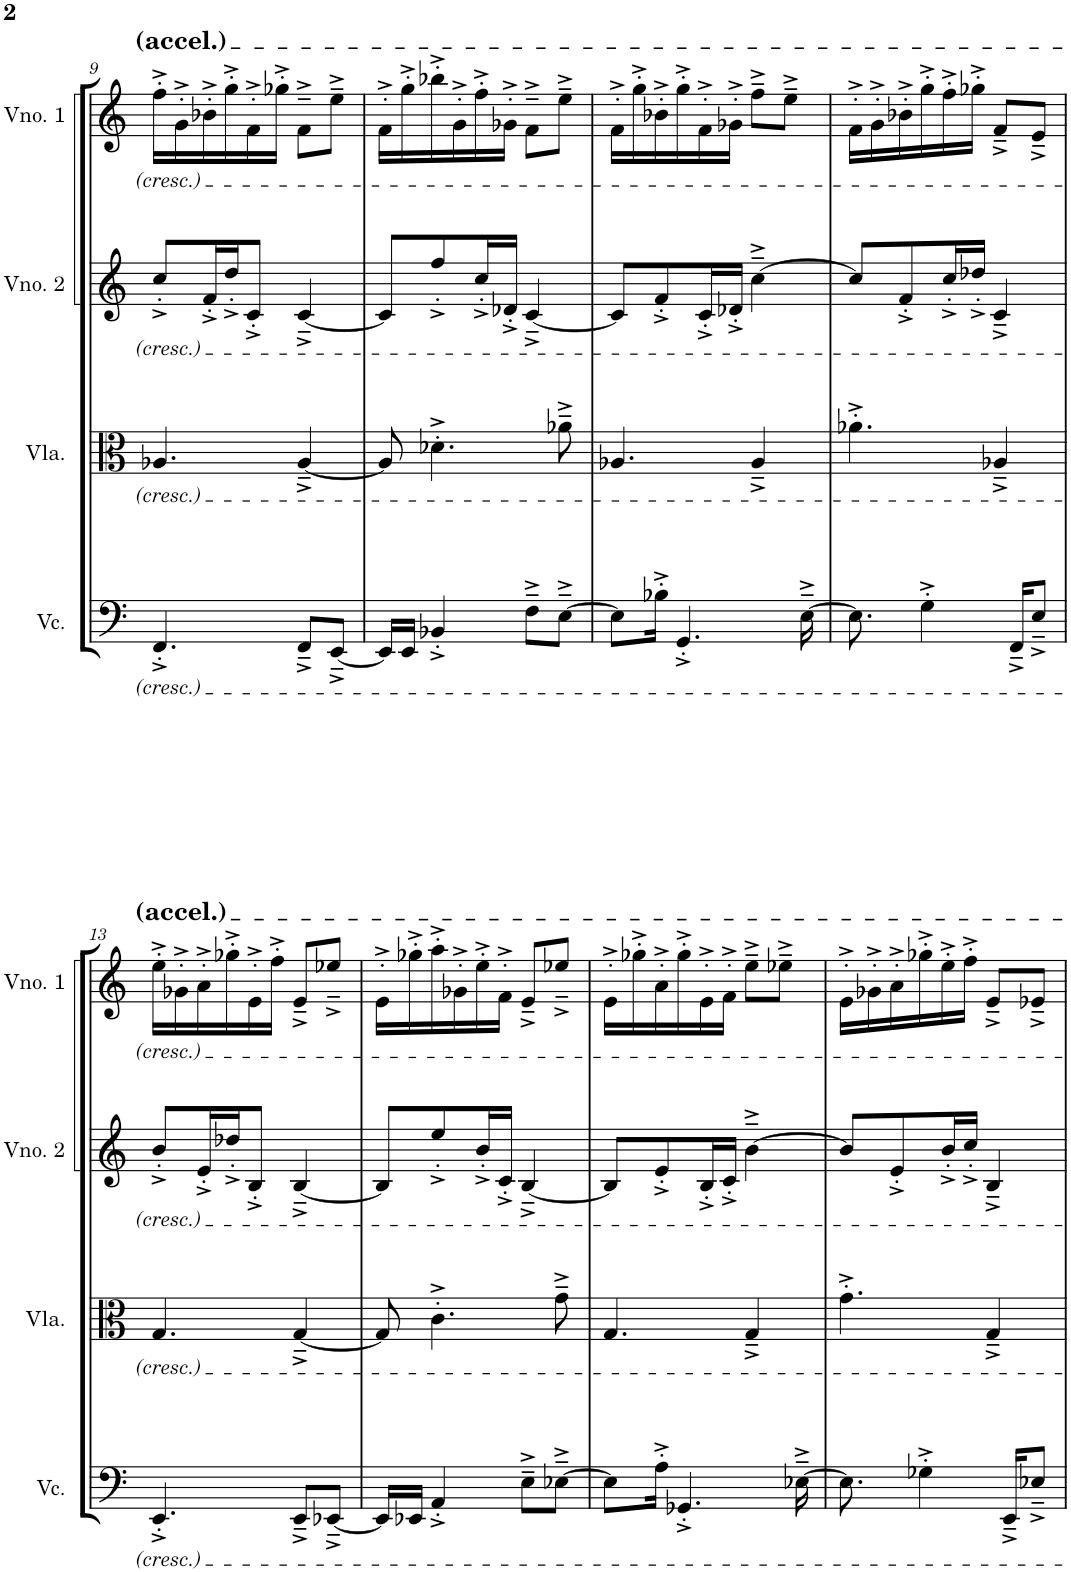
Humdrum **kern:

**kern	**kern	**kern	**kern
*part4	*part3	*part2	*part1
*staff4	*staff3	*staff2	*staff1
*I"Violoncelo	*I"Viola	*I"Violino 2	*I"Violino 1
*I'Vc.	*I'Vla.	*I'Vno. 2	*I'Vno. 1
!!LO:PB:g=z
*clefF4	*clefC3	*clefG2	*clefG2
*k[]	*k[]	*k[]	*k[]
*M5/8	*M5/8	*M5/8	*M5/8
=9	=9	=9	=9
4.FF'^/	4.A-X/	8cc'^/L	16ff'^\LL
.	.	.	16g'^\
.	.	16f'^/L	16b-X'^\
.	.	16dd'^/J	16gg'^\
.	.	8c'^/J	16f'^\
.	.	.	16gg-X'^\JJ
8FF~^/L	[4A-~^/	[4c~^/	8f~^\L
[8EE~^/J	.	.	8ee~^\J
=10	=10	=10	=10
16EE/LL]	8A-/]	8c/L]	16f'^\LL
16EE/JJ	.	.	16gg'^\
4BB-X'^/	4.d-X'^\	8ff'^/	16bb-X'^\
.	.	.	16g'^\
.	.	16cc'^/L	16ff'^\
.	.	16d-X'^/JJ	16g-X'^\JJ
8F~^\L	.	[4c~^/	8f~^\L
[8E~^\J	8a-X~^\	.	8ee~^\J
=11	=11	=11	=11
8E\L]	4.A-X/	8c/L]	16f'^\LL
.	.	.	16gg'^\
16B-X'^\Jk	.	8f'^/	16b-X'^\
4.GG'^/	.	.	16gg'^\
.	.	16c'^/L	16f'^\
.	.	16d-X'^/JJ	16g-X'^\JJ
.	4A-~^/	[4cc~^\	8ff~^\L
.	.	.	8ee~^\J
[16E~^\	.	.	.
=12	=12	=12	=12
8.E\]	4.a-X'^\	8cc/L]	16f'^\LL
.	.	.	16g'^\
.	.	8f'^/	16b-X'^\
4G'^\	.	.	16gg'^\
.	.	16cc'^/L	16ff'^\
.	.	16dd-X'^/JJ	16gg-X'^\JJ
.	4A-X~^/	4c~^/	8f~^/L
16FF~^/KL	.	.	.
8E~^/J	.	.	8e~^/J
!!LO:LB:g=z
=13	=13	=13	=13
4.EE'^/	4.G/	8b'^/L	16ee'^\LL
.	.	.	16g-X'^\
.	.	16e'^/L	16a'^\
.	.	16dd-X'^/J	16gg-X'^\
.	.	8B'^/J	16e'^\
.	.	.	16ff'^\JJ
8EE~^/L	[4G~^/	[4B~^/	8e~^/L
[8EE-X~^/J	.	.	8ee-X~^/J
=14	=14	=14	=14
16EE-/LL]	8G/]	8B/L]	16e'^\LL
16EE-X/JJ	.	.	16gg-X'^\
4AA'^/	4.c'^\	8ee'^/	16aa'^\
.	.	.	16g-X'^\
.	.	16b'^/L	16ee'^\
.	.	16c'^/JJ	16f'^\JJ
8E~^\L	.	[4B~^/	8e~^/L
[8E-X~^\J	8g~^\	.	8ee-X~^/J
=15	=15	=15	=15
8E-\L]	4.G/	8B/L]	16e'^\LL
.	.	.	16gg-X'^\
16A'^\Jk	.	8e'^/	16a'^\
4.GG-X'^/	.	.	16gg-'^\
.	.	16B'^/L	16e'^\
.	.	16c'^/JJ	16f'^\JJ
.	4G~^/	[4b~^\	8ee~^\L
.	.	.	8ee-X~^\J
[16E-X~^\	.	.	.
=16	=16	=16	=16
8.E-\]	4.g'^\	8b/L]	16e'^\LL
.	.	.	16g-X'^\
.	.	8e'^/	16a'^\
4G-X'^\	.	.	16gg-X'^\
.	.	16b'^/L	16ee'^\
.	.	16cc'^/JJ	16ff'^\JJ
.	4G~^/	4B~^/	8e~^/L
16EE~^/KL	.	.	.
8E-X~^/J	.	.	8e-X~^/J
=	=	=	=
*-	*-	*-	*-
